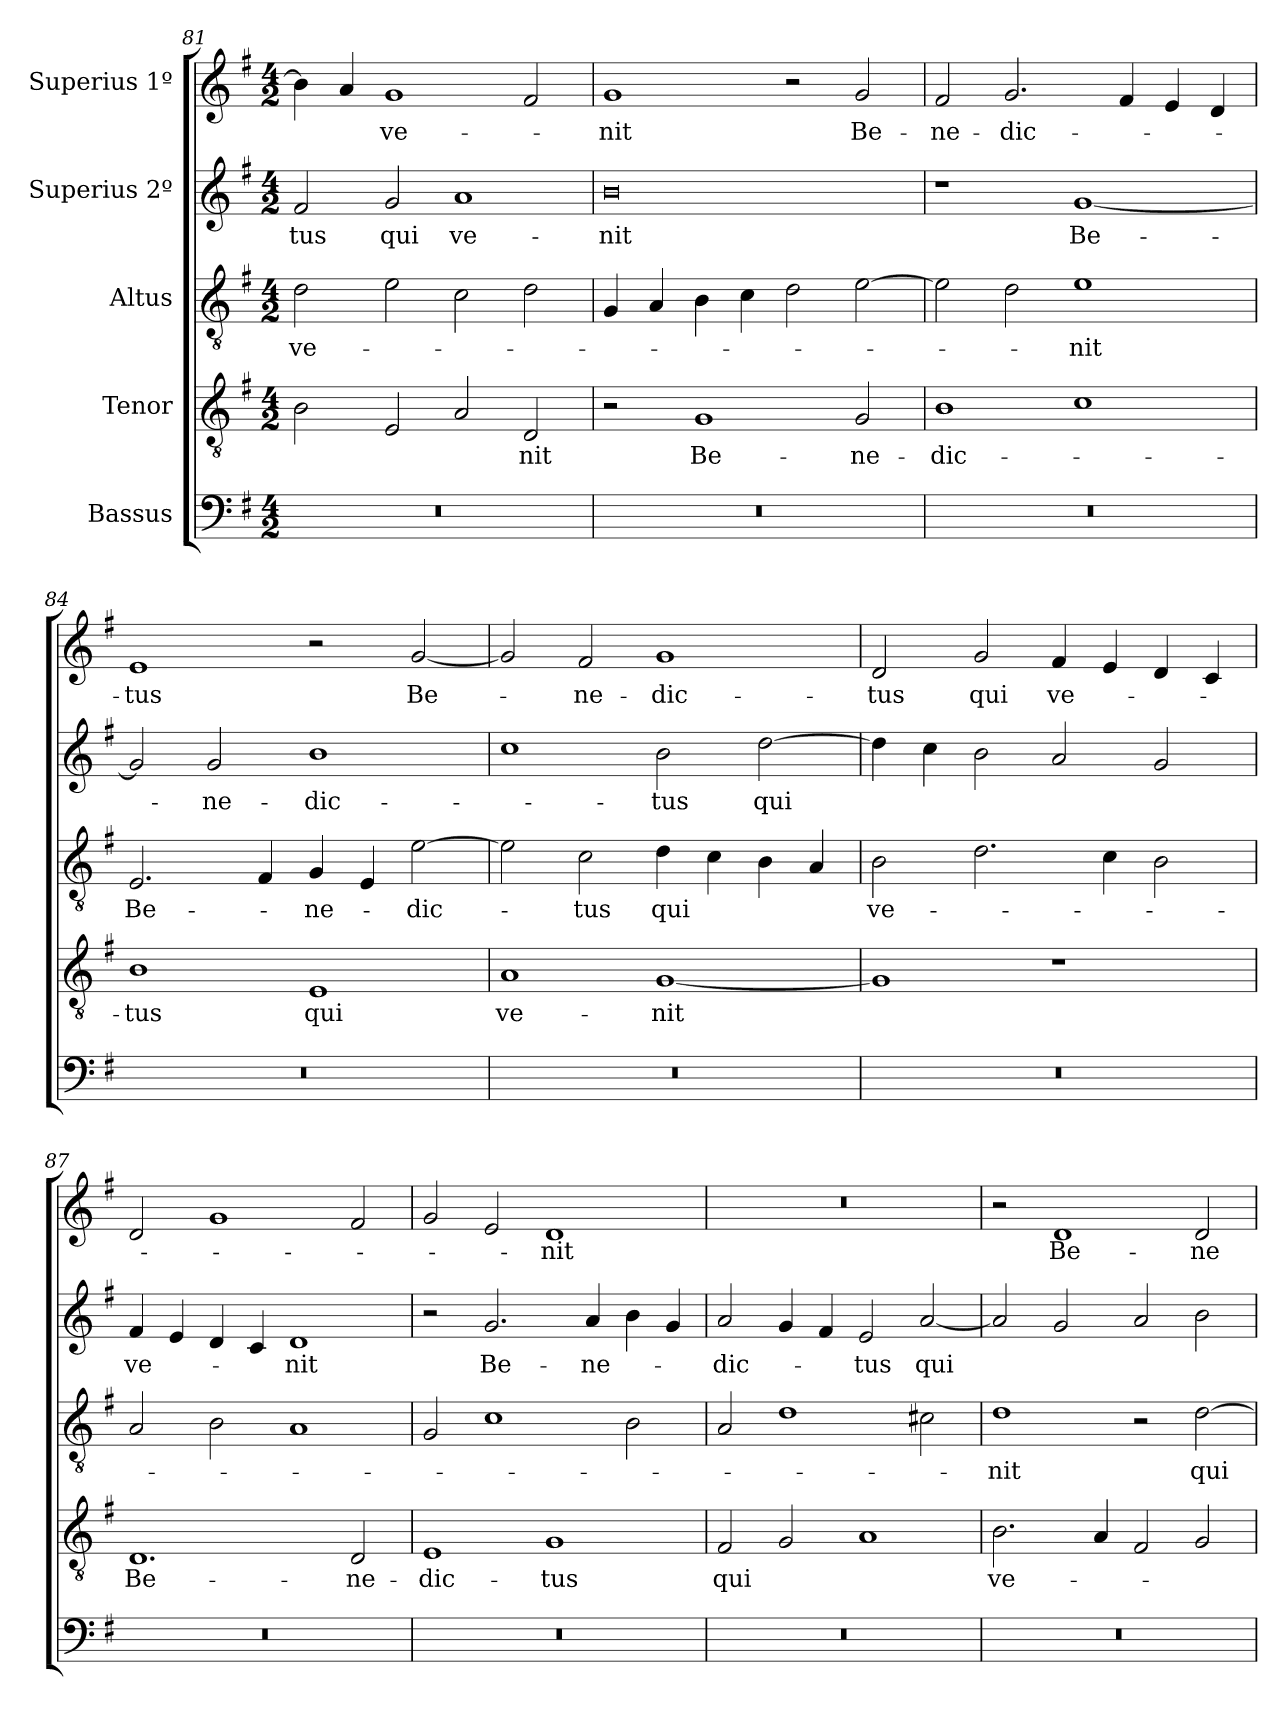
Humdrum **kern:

**kern	**kern	**text	**kern	**text	**kern	**text	**kern	**text
*part5	*part4	*part4	*part3	*part3	*part2	*part2	*part1	*part1
*staff5	*staff4	*staff4	*staff3	*staff3	*staff2	*staff2	*staff1	*staff1
*I"Bassus	*I"Tenor	*	*I"Altus	*	*I"Superius 2º	*	*I"Superius 1º	*
*clefF4	*clefGv2	*	*clefGv2	*	*clefG2	*	*clefG2	*
*k[f#]	*k[f#]	*	*k[f#]	*	*k[f#]	*	*k[f#]	*
*M4/2	*M4/2	*	*M4/2	*	*M4/2	*	*M4/2	*
=81	=81	=81	=81	=81	=81	=81	=81	=81
0r	2B\	.	2d\	ve-	2f#/	-tus	4b\]	.
.	.	.	.	.	.	.	4a/	.
.	2E/	.	2e\	.	2g/	qui	1g/	ve-
.	2A/	.	2c\	.	1a/	ve-	.	.
.	2D/	-nit	2d\	.	.	.	2f#/	.
=82	=82	=82	=82	=82	=82	=82	=82	=82
0r	2r	.	4G/	.	0b\	-nit	1g/	-nit
.	.	.	4A/	.	.	.	.	.
.	1G/	Be-	4B\	.	.	.	.	.
.	.	.	4c\	.	.	.	.	.
.	.	.	2d\	.	.	.	2r	.
.	2G/	-ne-	[2e\	.	.	.	2g/	Be-
=83	=83	=83	=83	=83	=83	=83	=83	=83
0r	1B\	-dic-	2e\]	.	1r	.	2f#/	-ne-
.	.	.	2d\	.	.	.	2.g/	-dic-
.	1c\	.	1e\	-nit	[1g/	Be-	.	.
.	.	.	.	.	.	.	4f#/	.
.	.	.	.	.	.	.	4e/	.
.	.	.	.	.	.	.	4d/	.
=84	=84	=84	=84	=84	=84	=84	=84	=84
0r	1B\	-tus	2.E/	Be-	2g/]	.	1e/	-tus
.	.	.	.	.	2g/	-ne-	.	.
.	.	.	4F#/	.	.	.	.	.
.	1E/	qui	4G/	-ne-	1b\	-dic-	2r	.
.	.	.	4E/	.	.	.	.	.
.	.	.	[2e\	-dic-	.	.	[2g/	Be-
=85	=85	=85	=85	=85	=85	=85	=85	=85
0r	1A/	ve-	2e\]	.	1cc\	.	2g/]	.
.	.	.	2c\	-tus	.	.	2f#/	-ne-
.	[1G/	-nit	4d\	qui	2b\	-tus	1g/	-dic-
.	.	.	4c\	.	.	.	.	.
.	.	.	4B\	.	[2dd\	qui	.	.
.	.	.	4A/	.	.	.	.	.
=86	=86	=86	=86	=86	=86	=86	=86	=86
0r	1G/]	.	2B\	ve-	4dd\]	.	2d/	-tus
.	.	.	.	.	4cc\	.	.	.
.	.	.	2.d\	.	2b\	.	2g/	qui
.	1r	.	.	.	2a/	.	4f#/	ve-
.	.	.	4c\	.	.	.	4e/	.
.	.	.	2B\	.	2g/	.	4d/	.
.	.	.	.	.	.	.	4c/	.
=87	=87	=87	=87	=87	=87	=87	=87	=87
0r	1.D/	Be-	2A/	.	4f#/	ve-	2d/	.
.	.	.	.	.	4e/	.	.	.
.	.	.	2B\	.	4d/	.	1g/	.
.	.	.	.	.	4c/	.	.	.
.	.	.	1A/	.	1d/	-nit	.	.
.	2D/	-ne-	.	.	.	.	2f#/	.
=88	=88	=88	=88	=88	=88	=88	=88	=88
0r	1E/	-dic-	2G/	.	2r	.	2g/	.
.	.	.	1c\	.	2.g/	Be-	2e/	.
.	1G/	-tus	.	.	.	.	1d/	-nit
.	.	.	.	.	4a/	-ne-	.	.
.	.	.	2B\	.	4b\	.	.	.
.	.	.	.	.	4g/	.	.	.
=89	=89	=89	=89	=89	=89	=89	=89	=89
0r	2F#/	qui	2A/	.	2a/	-dic-	0r	.
.	2G/	.	1d\	.	4g/	.	.	.
.	.	.	.	.	4f#/	.	.	.
.	1A/	.	.	.	2e/	-tus	.	.
.	.	.	2c#X\	.	[2a/	qui	.	.
=90	=90	=90	=90	=90	=90	=90	=90	=90
0r	2.B\	ve-	1d\	-nit	2a/]	.	2r	.
.	.	.	.	.	2g/	.	1d/	Be-
.	4A/	.	.	.	.	.	.	.
.	2F#/	.	2r	.	2a/	.	.	.
.	2G/	.	[2d\	qui	2b\	.	2d/	-ne-
=	=	=	=	=	=	=	=	=
*-	*-	*-	*-	*-	*-	*-	*-	*-
